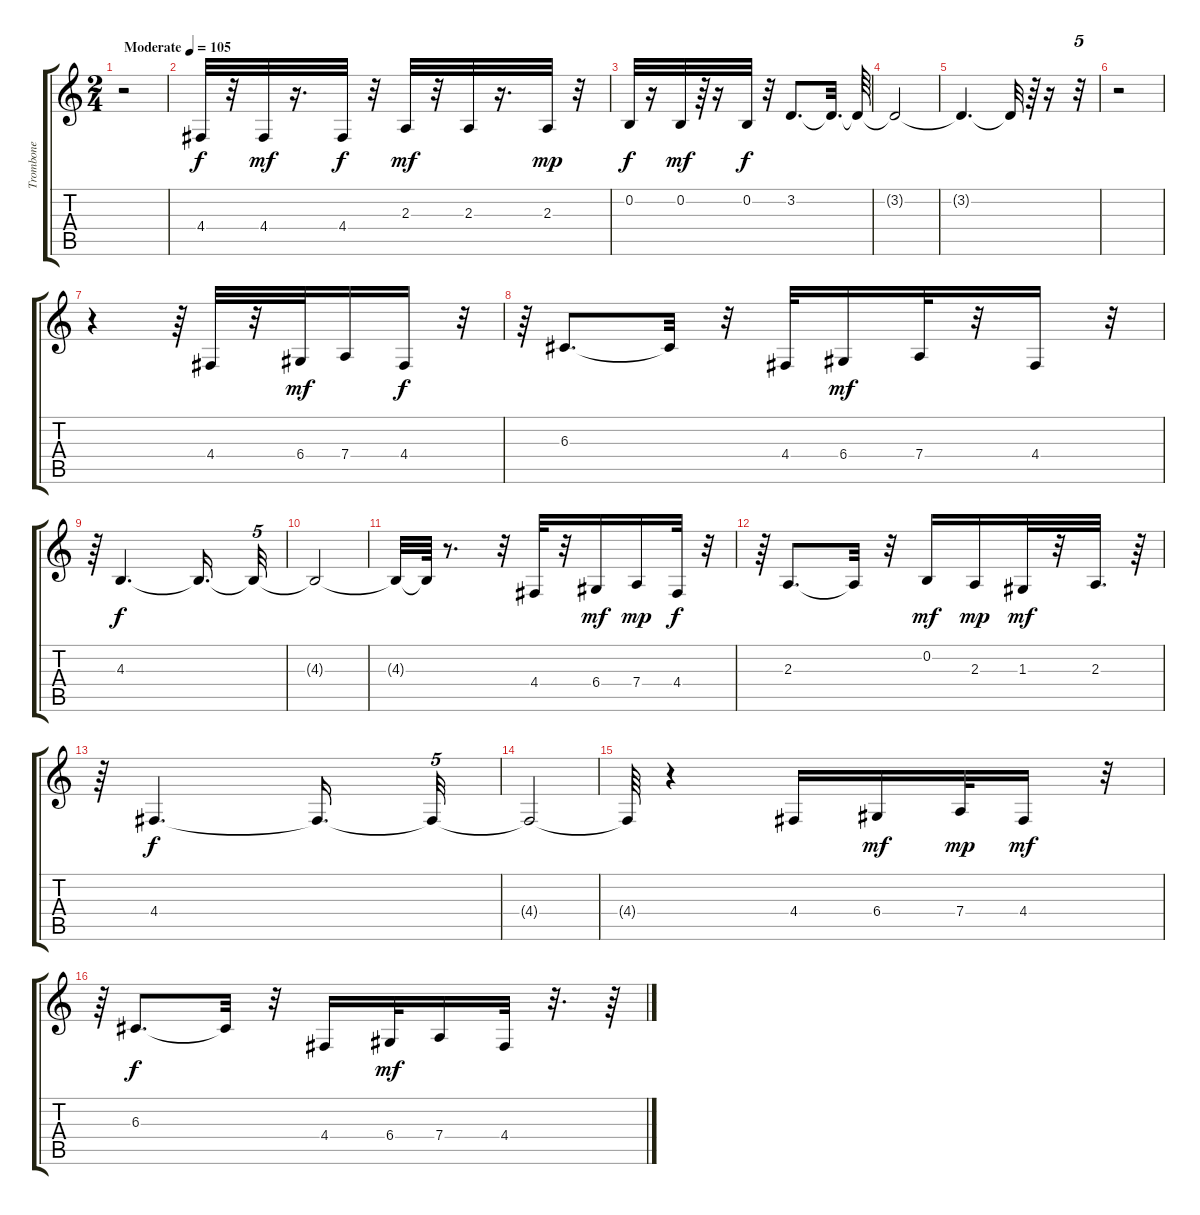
\track ("Trombone" "Trombone") {instrument trombone}
\staff {score tabs}
\tuning (E4 B3 G3 D3 A2 E2) {hide}
\ts (2 4)
\tempo (105 "Moderate")
\clef g2
\ks c
r.2{dy f instrument trombone} |
4.4.32 r.32 4.4.32{dy mf} r.16{d} 4.4.32{dy f} r.32 2.3.32{dy mf} r.32 2.3.32 r.16{d} 2.3.32{dy mp} r.32 |
0.2.32{dy f} r.16 0.2.32{dy mf} r.64 r.16 0.2.32{dy f} r.32 3.2.8{d} 3.2{t}.32{d} 3.2{t}.64 |
3.2{t}.2 |
3.2{t}.4{d} 3.2{t}.32 r.64 r.16 r.32{tu (5 4)} |
r.2 |
r.4 r.64 4.4.32 r.32 6.4.32{dy mf} 7.4.16 4.4.16{dy f} r.32{tu (5 4)} |
r.64 6.3.8{d} 6.3{t}.32 r.32 4.4.32 6.4.16{dy mf} 7.4.32 r.32 4.4.16 r.32{tu (5 4)} |
r.64 4.3.4{d dy f} 4.3{t}.16{d} 4.3{t}.32{tu (5 4)} |
4.3{t}.2 |
4.3{t}.32 4.3{t}.64 r.8{d} r.32 4.4.32 r.32 6.4.16{dy mf} 7.4.16{dy mp} 4.4.32{dy f} r.32{tu (5 4)} |
r.64 2.3.8{d} 2.3{t}.32 r.32 0.2.16{dy mf} 2.3.16{dy mp} 1.3.32{dy mf} r.32 2.3.32{d} r.64 |
r.64 4.4.4{d dy f} 4.4{t}.16{d} 4.4{t}.32{tu (5 4)} |
4.4{t}.2 |
4.4{t}.64 r.4 4.4.16 6.4.16{dy mf} 7.4.32{dy mp} 4.4.16{dy mf} r.32{tu (5 4)} |
r.64 6.3.8{d dy f} 6.3{t}.32 r.32 4.4.16 6.4.32{dy mf} 7.4.16 4.4.32 r.32{d} r.64
